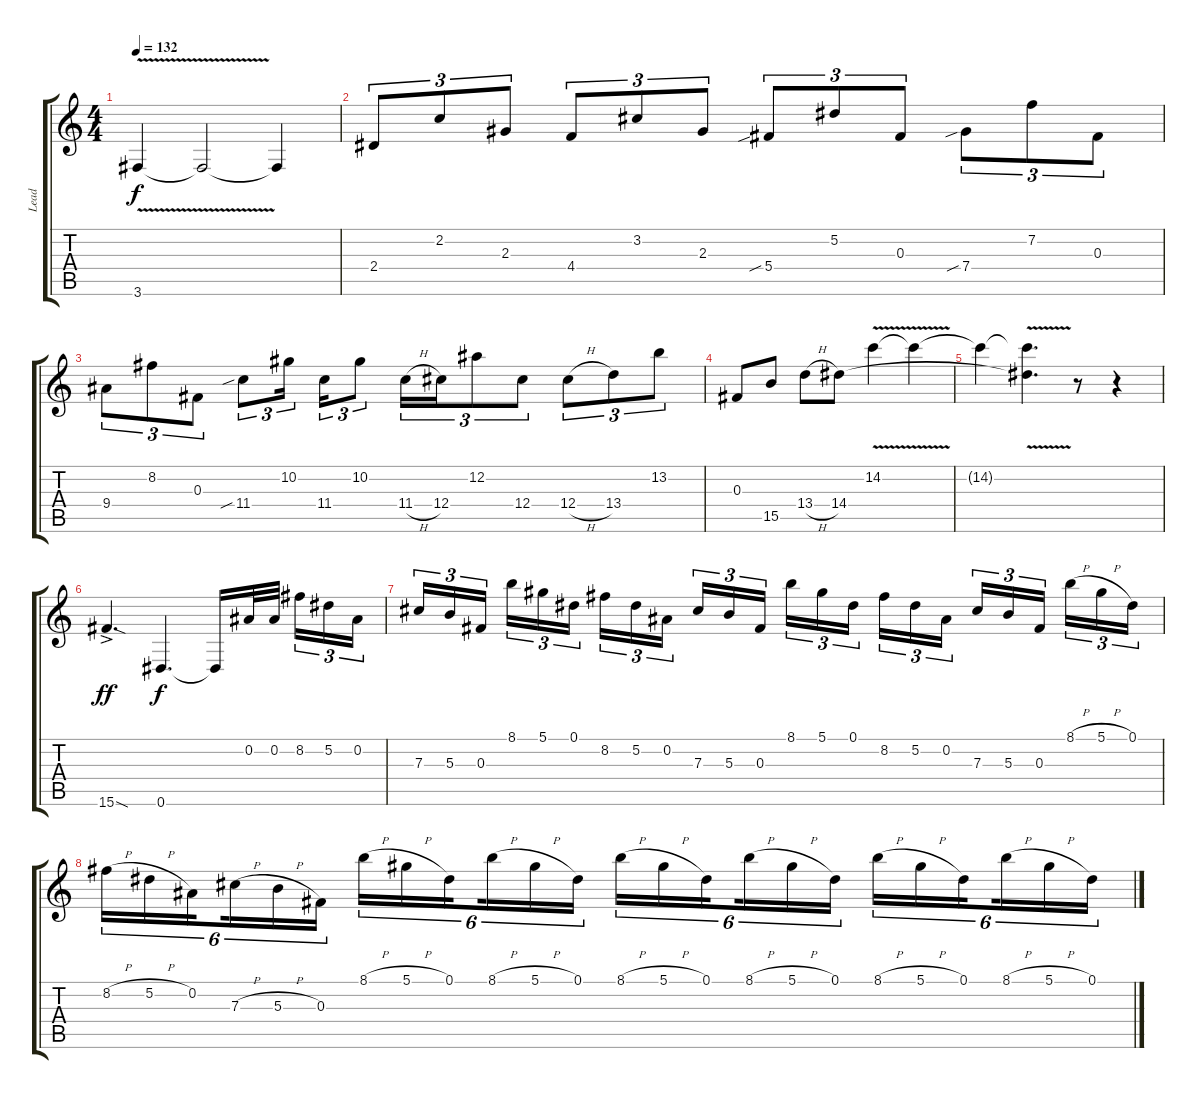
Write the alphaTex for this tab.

\track ("Lead" "Lead") {instrument distortionguitar}
\staff {score tabs}
\tuning (Eb4 Bb3 Gb3 Db3 Ab2 Eb2) {hide}
\ts (4 4)
\tempo 132
\clef g2
\ks c
3.6{v}.4{dy f} 3.6{t}.2 3.6{t}.4 |
2.4.8{tu (3 2)} 2.2.8{tu (3 2)} 2.3.8{tu (3 2)} 4.4.8{tu (3 2)} 3.2.8{tu (3 2)} 2.3.8{tu (3 2)} 5.4{sib}.8{tu (3 2)} 5.2.8{tu (3 2)} 0.3.8{tu (3 2)} 7.4{sib}.8{tu (3 2)} 7.2.8{tu (3 2)} 0.3.8{tu (3 2)} |
9.4.8{tu (3 2)} 8.2.8{tu (3 2)} 0.3.8{tu (3 2)} 11.4{sib}.8{tu (3 2)} 10.2.16{tu (3 2) beam splitsecondary} 11.4.16{tu (3 2) beam merge} 10.2.8{tu (3 2)} 11.4{h}.16{tu (3 2)} 12.4.16{tu (3 2)} 12.2.8{tu (3 2) beam merge} 12.4.8{tu (3 2)} 12.4{h}.8{tu (3 2)} 13.4.8{tu (3 2)} 13.2.8{tu (3 2)} |
0.3.8 15.5.8 13.4{h}.8 14.4.8 14.2{v}.4 14.2{t}.4 |
14.2{t}.4 (14.2{t} 14.4{v t}).4{d} r.8 r.4 |
15.6{sod ac}.4{d dy ff} 0.6.4{d dy f} 0.6{t}.16 0.2.32{beam merge} 0.2.32{beam split} 8.2.16{tu (3 2) beam merge} 5.2.16{tu (3 2) beam merge} 0.2.16{tu (3 2)} |
7.3.16{tu (3 2) beam merge} 5.3.16{tu (3 2) beam merge} 0.3.16{tu (3 2) beam split} 8.1.16{tu (3 2) beam merge} 5.1.16{tu (3 2) beam merge} 0.1.16{tu (3 2) beam splitsecondary} 8.2.16{tu (3 2) beam merge} 5.2.16{tu (3 2) beam merge} 0.2.16{tu (3 2) beam split} 7.3.16{tu (3 2) beam merge} 5.3.16{tu (3 2) beam merge} 0.3.16{tu (3 2) beam splitsecondary} 8.1.16{tu (3 2) beam merge} 5.1.16{tu (3 2) beam merge} 0.1.16{tu (3 2) beam split} 8.2.16{tu (3 2) beam merge} 5.2.16{tu (3 2) beam merge} 0.2.16{tu (3 2) beam splitsecondary} 7.3.16{tu (3 2) beam merge} 5.3.16{tu (3 2) beam merge} 0.3.16{tu (3 2) beam splitsecondary} 8.1{h}.16{tu (3 2)} 5.1{h}.16{tu (3 2) beam merge} 0.1.16{tu (3 2)} |
8.2{h}.16{tu (6 4)} 5.2{h}.16{tu (6 4)} 0.2.16{tu (6 4) beam splitsecondary} 7.3{h}.16{tu (6 4)} 5.3{h}.16{tu (6 4)} 0.3.16{tu (6 4)} 8.1{h}.16{tu (6 4)} 5.1{h}.16{tu (6 4)} 0.1.16{tu (6 4) beam splitsecondary} 8.1{h}.16{tu (6 4)} 5.1{h}.16{tu (6 4)} 0.1.16{tu (6 4)} 8.1{h}.16{tu (6 4)} 5.1{h}.16{tu (6 4)} 0.1.16{tu (6 4) beam splitsecondary} 8.1{h}.16{tu (6 4)} 5.1{h}.16{tu (6 4)} 0.1.16{tu (6 4)} 8.1{h}.16{tu (6 4)} 5.1{h}.16{tu (6 4)} 0.1.16{tu (6 4) beam splitsecondary} 8.1{h}.16{tu (6 4)} 5.1{h}.16{tu (6 4)} 0.1.16{tu (6 4)}
